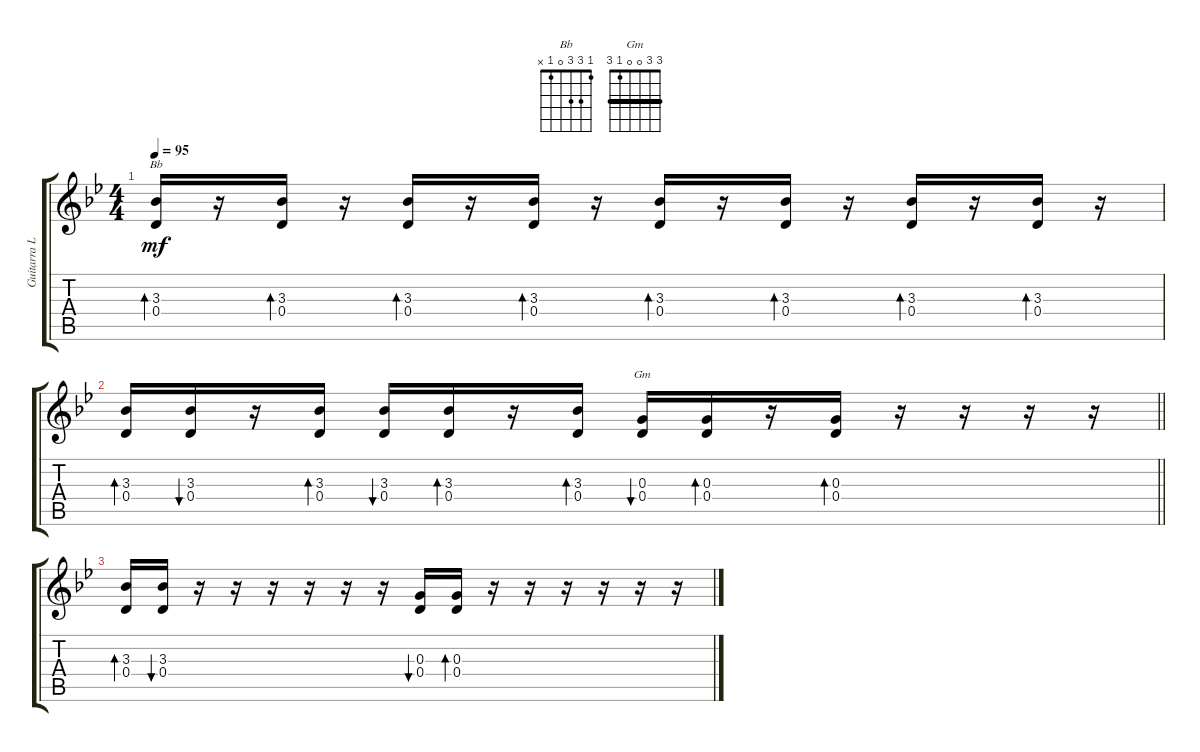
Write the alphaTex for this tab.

\track ("Guitarra Líder" "Guitarra L") {instrument electricguitarclean}
\staff {score tabs}
\tuning (E4 B3 G3 D3 A2 E2) {hide}
\chord ("Bb" 1 3 3 0 1 x)
\chord ("Gm" 3 3 0 0 1 3) {barre 3}
\ts (4 4)
\tempo 95
\clef g2
\ks bb
(3.3 0.4).16{bd 60 ch "Bb" dy mf} r.16 (3.3 0.4).16{bd 60} r.16 (3.3 0.4).16{bd 60} r.16 (3.3 0.4).16{bd 60} r.16 (3.3 0.4).16{bd 60} r.16 (3.3 0.4).16{bd 60} r.16 (3.3 0.4).16{bd 60} r.16 (3.3 0.4).16{bd 60} r.16 |
\barLineRight lightlight
(3.3 0.4).16{bd 60} (3.3 0.4).16{bu 60} r.16 (3.3 0.4).16{bd 60} (3.3 0.4).16{bu 60} (3.3 0.4).16{bd 60} r.16 (3.3 0.4).16{bd 60} (0.3 0.4).16{bu 60 ch "Gm"} (0.3 0.4).16{bd 60} r.16 (0.3 0.4).16{bd 60} r.16 r.16 r.16 r.16 |
(3.3 0.4).16{bd 60} (3.3 0.4).16{bu 60} r.16 r.16 r.16 r.16 r.16 r.16 (0.3 0.4).16{bu 60} (0.3 0.4).16{bd 60} r.16 r.16 r.16 r.16 r.16 r.16
